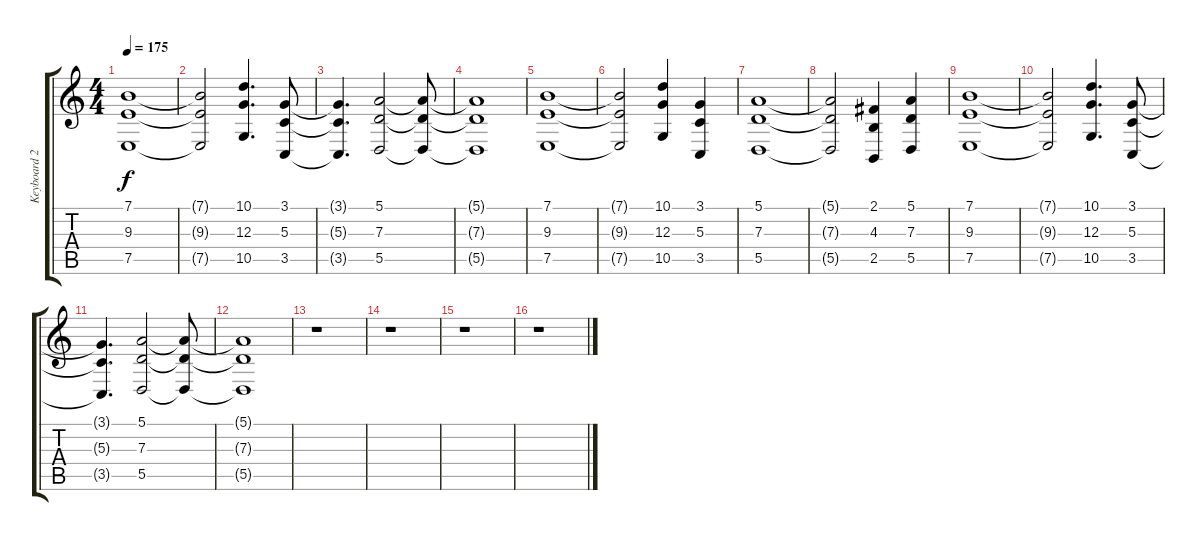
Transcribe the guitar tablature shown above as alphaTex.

\track ("Keyboard 2" "Keyboard 2") {mute instrument stringensemble1}
\staff {score tabs}
\tuning (E4 B3 G3 D3 A2 E2) {hide}
\ts (4 4)
\tempo 175
\clef g2
\ks c
(7.1 9.3 7.5).1{dy f} |
(7.1{t} 9.3{t} 7.5{t}).2 (10.1 12.3 10.5).4{d} (3.1 5.3 3.5).8 |
(3.1{t} 5.3{t} 3.5{t}).4{d} (5.1 7.3 5.5).2 (5.1{t} 7.3{t} 5.5{t}).8 |
(5.1{t} 7.3{t} 5.5{t}).1 |
(7.1 9.3 7.5).1{volume 11} |
(7.1{t} 9.3{t} 7.5{t}).2 (10.1 12.3 10.5).4 (3.1 5.3 3.5).4 |
(5.1 7.3 5.5).1 |
(5.1{t} 7.3{t} 5.5{t}).2 (2.1 4.3 2.5).4 (5.1 7.3 5.5).4 |
(7.1 9.3 7.5).1 |
(7.1{t} 9.3{t} 7.5{t}).2 (10.1 12.3 10.5).4{d} (3.1 5.3 3.5).8 |
(3.1{t} 5.3{t} 3.5{t}).4{d} (5.1 7.3 5.5).2 (5.1{t} 7.3{t} 5.5{t}).8 |
(5.1{t} 7.3{t} 5.5{t}).1 |
r.1 |
r.1 |
r.1 |
r.1
